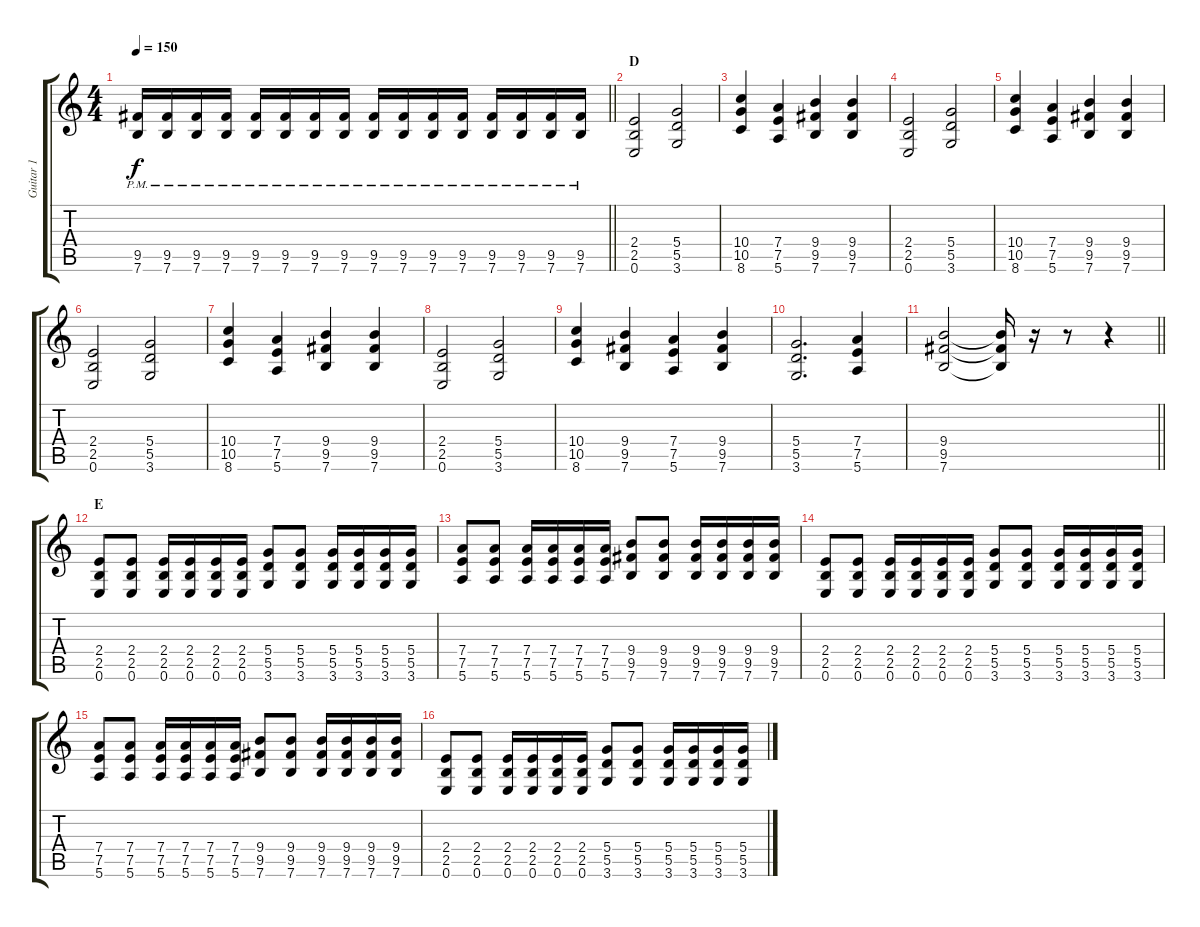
\track ("Guitar 1" "Guitar 1") {instrument overdrivenguitar}
\staff {score tabs}
\tuning (E4 B3 G3 D3 A2 E2) {hide}
\ts (4 4)
\tempo 150
\clef g2
\barLineRight lightlight
\ks c
(9.5{pm} 7.6{pm}).16{dy f} (9.5{pm} 7.6{pm}).16 (9.5{pm} 7.6{pm}).16 (9.5{pm} 7.6{pm}).16 (9.5{pm} 7.6{pm}).16 (9.5{pm} 7.6{pm}).16 (9.5{pm} 7.6{pm}).16 (9.5{pm} 7.6{pm}).16 (9.5{pm} 7.6{pm}).16 (9.5{pm} 7.6{pm}).16 (9.5{pm} 7.6{pm}).16 (9.5{pm} 7.6{pm}).16 (9.5{pm} 7.6{pm}).16 (9.5{pm} 7.6{pm}).16 (9.5{pm} 7.6{pm}).16 (9.5{pm} 7.6{pm}).16 |
\section ("" "D")
(2.4 2.5 0.6).2 (5.4 5.5 3.6).2 |
(10.4 10.5 8.6).4 (7.4 7.5 5.6).4 (9.4 9.5 7.6).4 (9.4 9.5 7.6).4 |
(2.4 2.5 0.6).2 (5.4 5.5 3.6).2 |
(10.4 10.5 8.6).4 (7.4 7.5 5.6).4 (9.4 9.5 7.6).4 (9.4 9.5 7.6).4 |
(2.4 2.5 0.6).2 (5.4 5.5 3.6).2 |
(10.4 10.5 8.6).4 (7.4 7.5 5.6).4 (9.4 9.5 7.6).4 (9.4 9.5 7.6).4 |
(2.4 2.5 0.6).2 (5.4 5.5 3.6).2 |
(10.4 10.5 8.6).4 (9.4 9.5 7.6).4 (7.4 7.5 5.6).4 (9.4 9.5 7.6).4 |
(5.4 5.5 3.6).2{d} (7.4 7.5 5.6).4 |
\barLineRight lightlight
(9.4 9.5 7.6).2 (9.4{t} 9.5{t} 7.6{t}).16 r.16 r.8 r.4 |
\section ("" "E")
(2.4 2.5 0.6).8 (2.4 2.5 0.6).8 (2.4 2.5 0.6).16 (2.4 2.5 0.6).16 (2.4 2.5 0.6).16 (2.4 2.5 0.6).16 (5.4 5.5 3.6).8 (5.4 5.5 3.6).8 (5.4 5.5 3.6).16 (5.4 5.5 3.6).16 (5.4 5.5 3.6).16 (5.4 5.5 3.6).16 |
(7.4 7.5 5.6).8 (7.4 7.5 5.6).8 (7.4 7.5 5.6).16 (7.4 7.5 5.6).16 (7.4 7.5 5.6).16 (7.4 7.5 5.6).16 (9.4 9.5 7.6).8 (9.4 9.5 7.6).8 (9.4 9.5 7.6).16 (9.4 9.5 7.6).16 (9.4 9.5 7.6).16 (9.4 9.5 7.6).16 |
(2.4 2.5 0.6).8 (2.4 2.5 0.6).8 (2.4 2.5 0.6).16 (2.4 2.5 0.6).16 (2.4 2.5 0.6).16 (2.4 2.5 0.6).16 (5.4 5.5 3.6).8 (5.4 5.5 3.6).8 (5.4 5.5 3.6).16 (5.4 5.5 3.6).16 (5.4 5.5 3.6).16 (5.4 5.5 3.6).16 |
(7.4 7.5 5.6).8 (7.4 7.5 5.6).8 (7.4 7.5 5.6).16 (7.4 7.5 5.6).16 (7.4 7.5 5.6).16 (7.4 7.5 5.6).16 (9.4 9.5 7.6).8 (9.4 9.5 7.6).8 (9.4 9.5 7.6).16 (9.4 9.5 7.6).16 (9.4 9.5 7.6).16 (9.4 9.5 7.6).16 |
(2.4 2.5 0.6).8 (2.4 2.5 0.6).8 (2.4 2.5 0.6).16 (2.4 2.5 0.6).16 (2.4 2.5 0.6).16 (2.4 2.5 0.6).16 (5.4 5.5 3.6).8 (5.4 5.5 3.6).8 (5.4 5.5 3.6).16 (5.4 5.5 3.6).16 (5.4 5.5 3.6).16 (5.4 5.5 3.6).16
